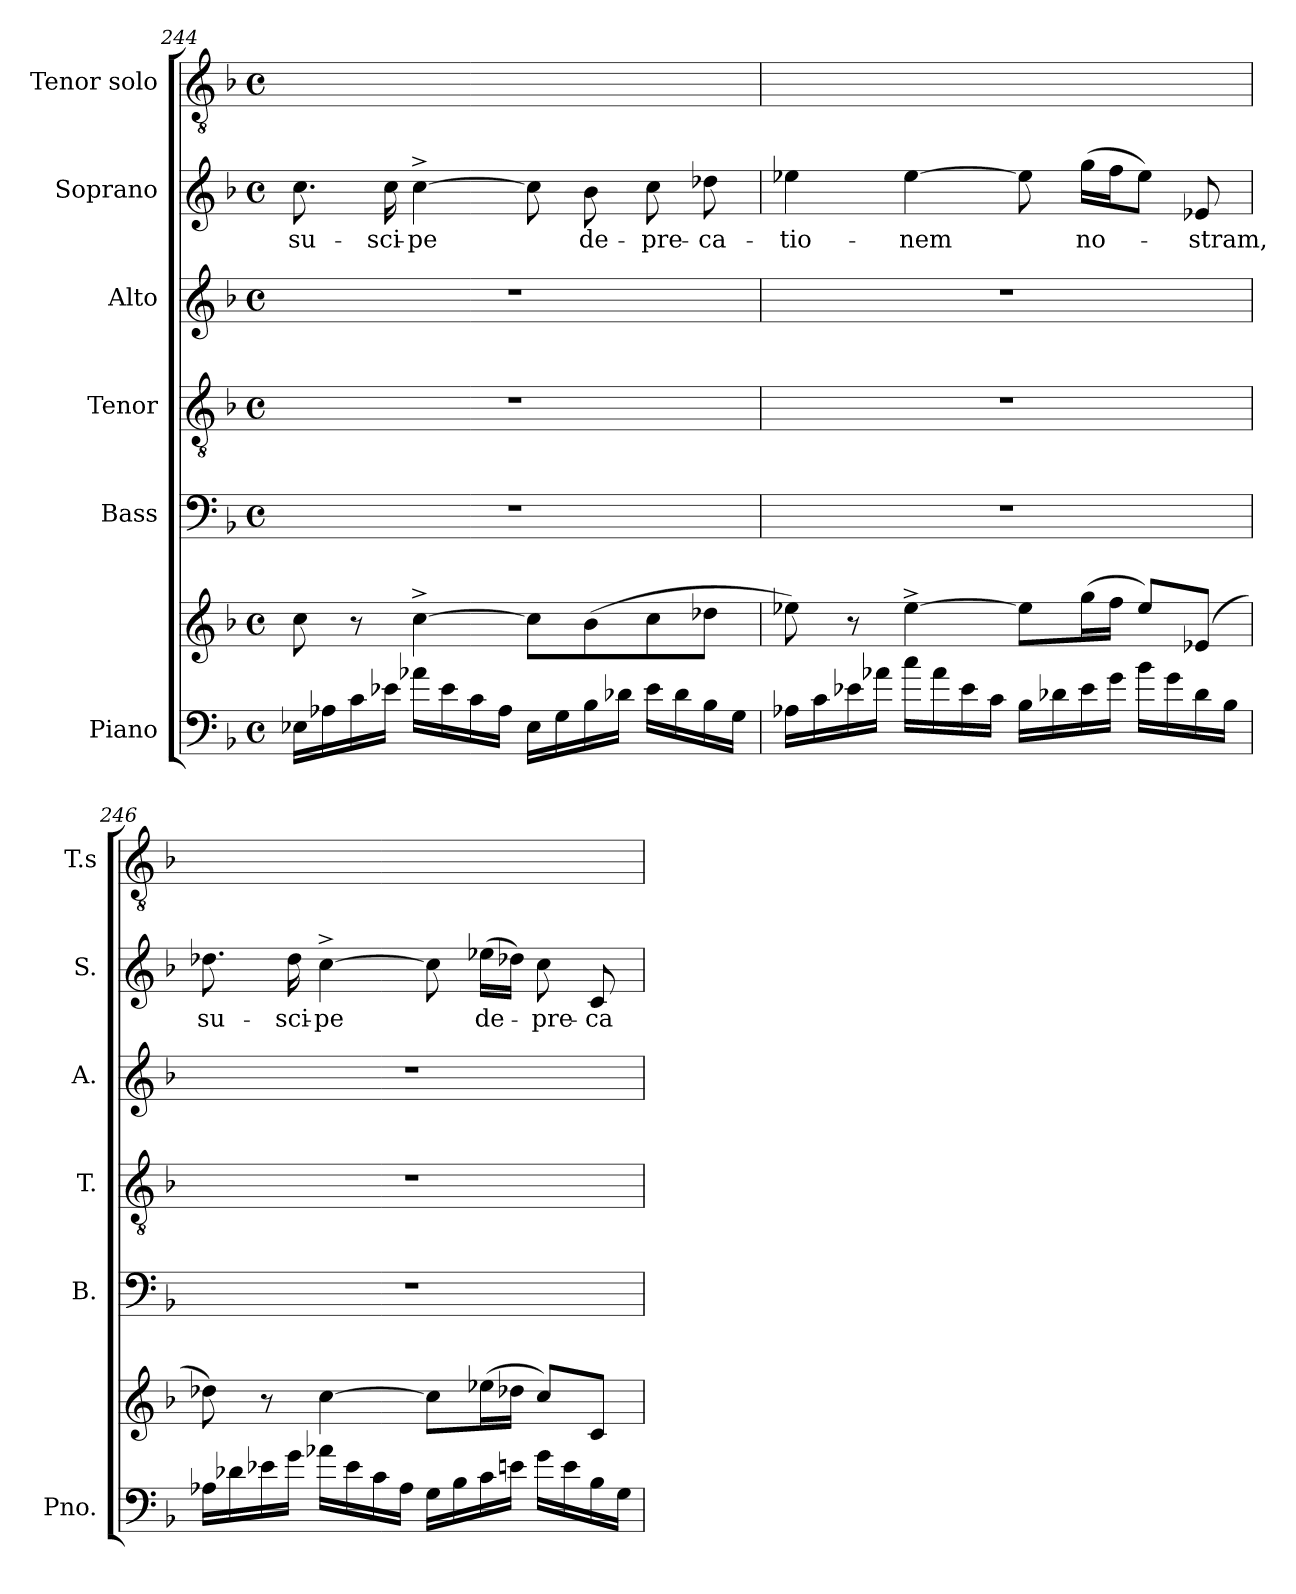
**kern	**kern	**kern	**kern	**kern	**kern	**text	**kern
*part6	*part6	*part5	*part4	*part3	*part2	*part2	*part1
*staff7	*staff6	*staff5	*staff4	*staff3	*staff2	*staff2	*staff1
*I"Piano	*	*I"Bass	*I"Tenor	*I"Alto	*I"Soprano	*	*I"Tenor solo
*I'Pno.	*	*I'B.	*I'T.	*I'A.	*I'S.	*	*I'T.s
!!LO:LB:g=z
*clefF4	*clefG2	*clefF4	*clefGv2	*clefG2	*clefG2	*	*clefGv2
*k[b-]	*k[b-]	*k[b-]	*k[b-]	*k[b-]	*k[b-]	*	*k[b-]
*M4/4	*M4/4	*M4/4	*M4/4	*M4/4	*M4/4	*	*M4/4
*met(c)	*met(c)	*met(c)	*met(c)	*met(c)	*met(c)	*	*met(c)
=244	=244	=244	=244	=244	=244	=244	=244
!	!	!	!	!	!	!LO:LY:b	!
16E-X\LL	8cc\	1r	1r	1r	8.cc\	su-	1ryy
16A-X\	.	.	.	.	.	.	.
16c\	8r	.	.	.	.	.	.
!	!	!	!	!	!	!LO:LY:b	!
16e-X\JJ	.	.	.	.	16cc\	-sci-	.
!	!	!	!	!	!	!LO:LY:b	!
16a-X\LL	[4cc^\	.	.	.	[4cc^\	-pe	.
16e-\	.	.	.	.	.	.	.
16c\	.	.	.	.	.	.	.
16A-\JJ	.	.	.	.	.	.	.
16E-\LL	8cc\L]	.	.	.	8cc\]	.	.
16G\	.	.	.	.	.	.	.
!	!	!	!	!	!	!LO:LY:b	!
16B-\	(>8b-\	.	.	.	8b-\	de-	.
16d-X\JJ	.	.	.	.	.	.	.
!	!	!	!	!	!	!LO:LY:b	!
16e-\LL	8cc\	.	.	.	8cc\	-pre-	.
16d-\	.	.	.	.	.	.	.
!	!	!	!	!	!	!LO:LY:b	!
16B-\	8dd-X\J	.	.	.	8dd-X\	-ca-	.
16G\JJ	.	.	.	.	.	.	.
=245	=245	=245	=245	=245	=245	=245	=245
!	!	!	!	!	!	!LO:LY:b	!
16A-X\LL	8ee-X\)	1r	1r	1r	4ee-X\	-tio-	1ryy
16c\	.	.	.	.	.	.	.
16e-X\	8r	.	.	.	.	.	.
16a-X\JJ	.	.	.	.	.	.	.
!	!	!	!	!	!	!LO:LY:b	!
16cc\LL	[4ee-^\	.	.	.	[4ee-\	-nem	.
16a-\	.	.	.	.	.	.	.
16e-\	.	.	.	.	.	.	.
16c\JJ	.	.	.	.	.	.	.
16B-\LL	8ee-\L]	.	.	.	8ee-\]	.	.
16d-X\	.	.	.	.	.	.	.
!	!	!	!	!	!	!LO:LY:b	!
16e-\	(>16gg\L	.	.	.	(>16gg\LL	no-	.
16g\JJ	16ff\JJ	.	.	.	16ff\J	.	.
16b-\LL	8ee-/L)	.	.	.	8ee-\J)	.	.
16g\	.	.	.	.	.	.	.
!	!	!	!	!	!	!LO:LY:b	!
16d-\	(<8e-X/J	.	.	.	8e-X/	-stram,	.
16B-\JJ	.	.	.	.	.	.	.
=246	=246	=246	=246	=246	=246	=246	=246
!	!	!	!	!	!	!LO:LY:b	!
16A-X\LL	8dd-X\)	1r	1r	1r	8.dd-X\	su-	1ryy
16d-X\	.	.	.	.	.	.	.
16e-X\	8r	.	.	.	.	.	.
!	!	!	!	!	!	!LO:LY:b	!
16g\JJ	.	.	.	.	16dd-\	-sci-	.
!	!	!	!	!	!	!LO:LY:b	!
16a-X\LL	[4cc\	.	.	.	[4cc^\	-pe	.
16e-\	.	.	.	.	.	.	.
16c\	.	.	.	.	.	.	.
16A-\JJ	.	.	.	.	.	.	.
16G\LL	8cc\L]	.	.	.	8cc\]	.	.
16B-\	.	.	.	.	.	.	.
!	!	!	!	!	!	!LO:LY:b	!
16c\	(>16ee-X\L	.	.	.	(>16ee-X\LL	de-	.
16en\JJ	16dd-X\JJ	.	.	.	16dd-X\JJ)	.	.
!	!	!	!	!	!	!LO:LY:b	!
16g\LL	8cc/L)	.	.	.	8cc\	-pre-	.
16e\	.	.	.	.	.	.	.
!	!	!	!	!	!	!LO:LY:b	!
16B-\	8c/J	.	.	.	8c/	-ca-	.
16G\JJ	.	.	.	.	.	.	.
=	=	=	=	=	=	=	=
*-	*-	*-	*-	*-	*-	*-	*-
